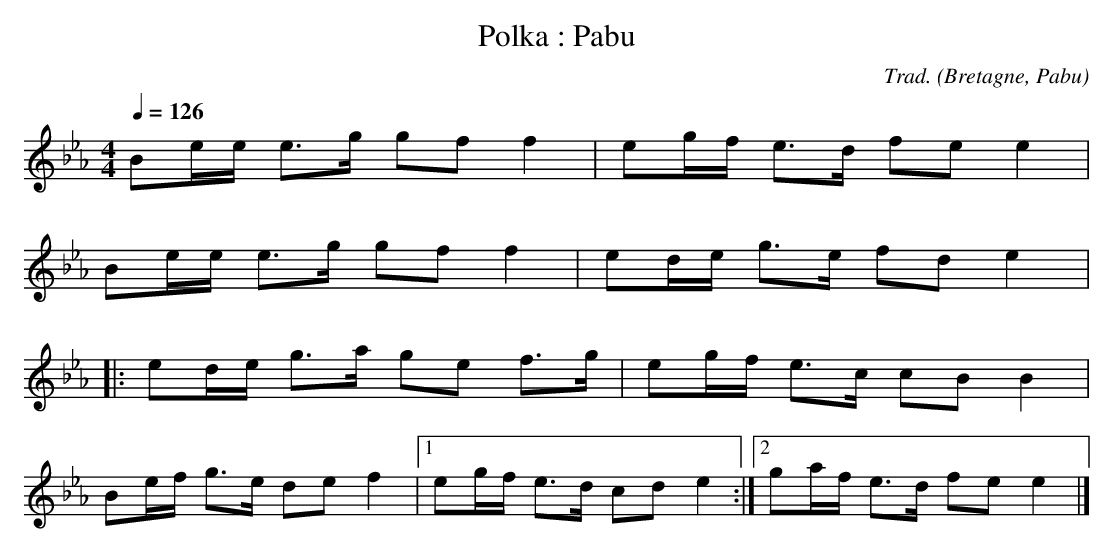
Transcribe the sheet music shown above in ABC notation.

X:1
T:Polka : Pabu
C:Trad.
O:Bretagne, Pabu
M:4/4
L:1/8
Q:1/4=126
K:Ebmaj
Be/2e/2 e>g gf f2 | eg/2f/2 e>d fe e2 |
Be/2e/2 e>g gf f2 | ed/2e/2 g>e fd e2 |:
ed/2e/2 g>a ge f>g | eg/2f/2 e>c cB B2 |
Be/2f/2 g>e de f2 |1 eg/2f/2 e>d cd e2 :|2 ga/2f/2 e>d fe e2 |]
